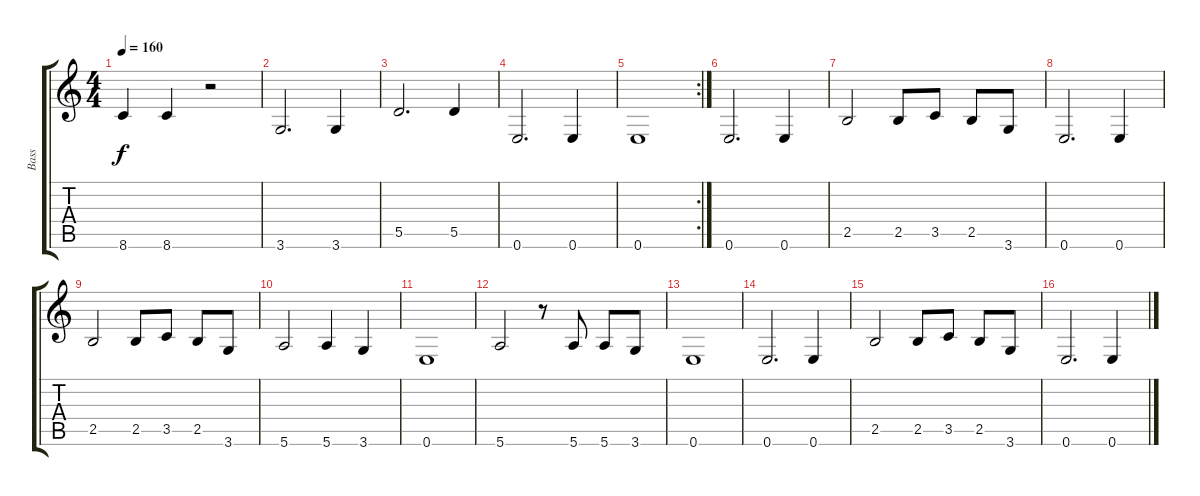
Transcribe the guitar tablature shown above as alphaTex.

\track ("Bass" "Bass") {instrument electricbassfinger}
\staff {score tabs}
\tuning (E4 B3 G3 D3 A2 E2) {hide}
\ts (4 4)
\tempo 160
\clef g2
\ks c
8.6.4{dy f} 8.6.4 r.2 |
3.6.2{d} 3.6.4 |
5.5.2{d} 5.5.4 |
0.6.2{d} 0.6.4 |
\rc 2
0.6.1 |
0.6.2{d} 0.6.4 |
2.5.2 2.5.8 3.5.8 2.5.8 3.6.8 |
0.6.2{d} 0.6.4 |
2.5.2 2.5.8 3.5.8 2.5.8 3.6.8 |
5.6.2 5.6.4 3.6.4 |
0.6.1 |
5.6.2 r.8 5.6.8 5.6.8 3.6.8 |
0.6.1 |
0.6.2{d} 0.6.4 |
2.5.2 2.5.8 3.5.8 2.5.8 3.6.8 |
0.6.2{d} 0.6.4
